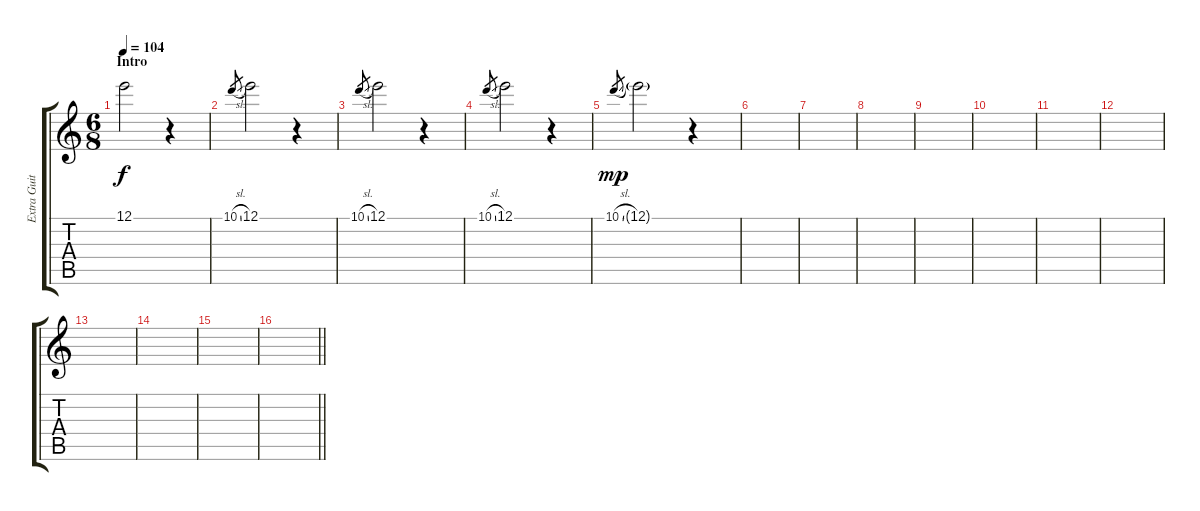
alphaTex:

\track ("Extra Guitar" "Extra Guit") {instrument acousticguitarsteel}
\staff {score tabs}
\tuning (E4 C4 G3 C3 G2 C2) {hide}
\ts (6 8)
\section ("" "Intro")
\tempo 104
\clef g2
\ks c
12.1.2{dy f instrument acousticguitarsteel} r.4 |
10.1{sl}.8{gr} 12.1.2 r.4 |
10.1{sl}.8{gr} 12.1.2 r.4 |
10.1{sl}.8{gr} 12.1.2 r.4 |
10.1{sl}.8{gr dy mp} 12.1{g}.2 r.4 |
|
|
|
|
|
|
|
|
|
|
\barLineRight lightlight
